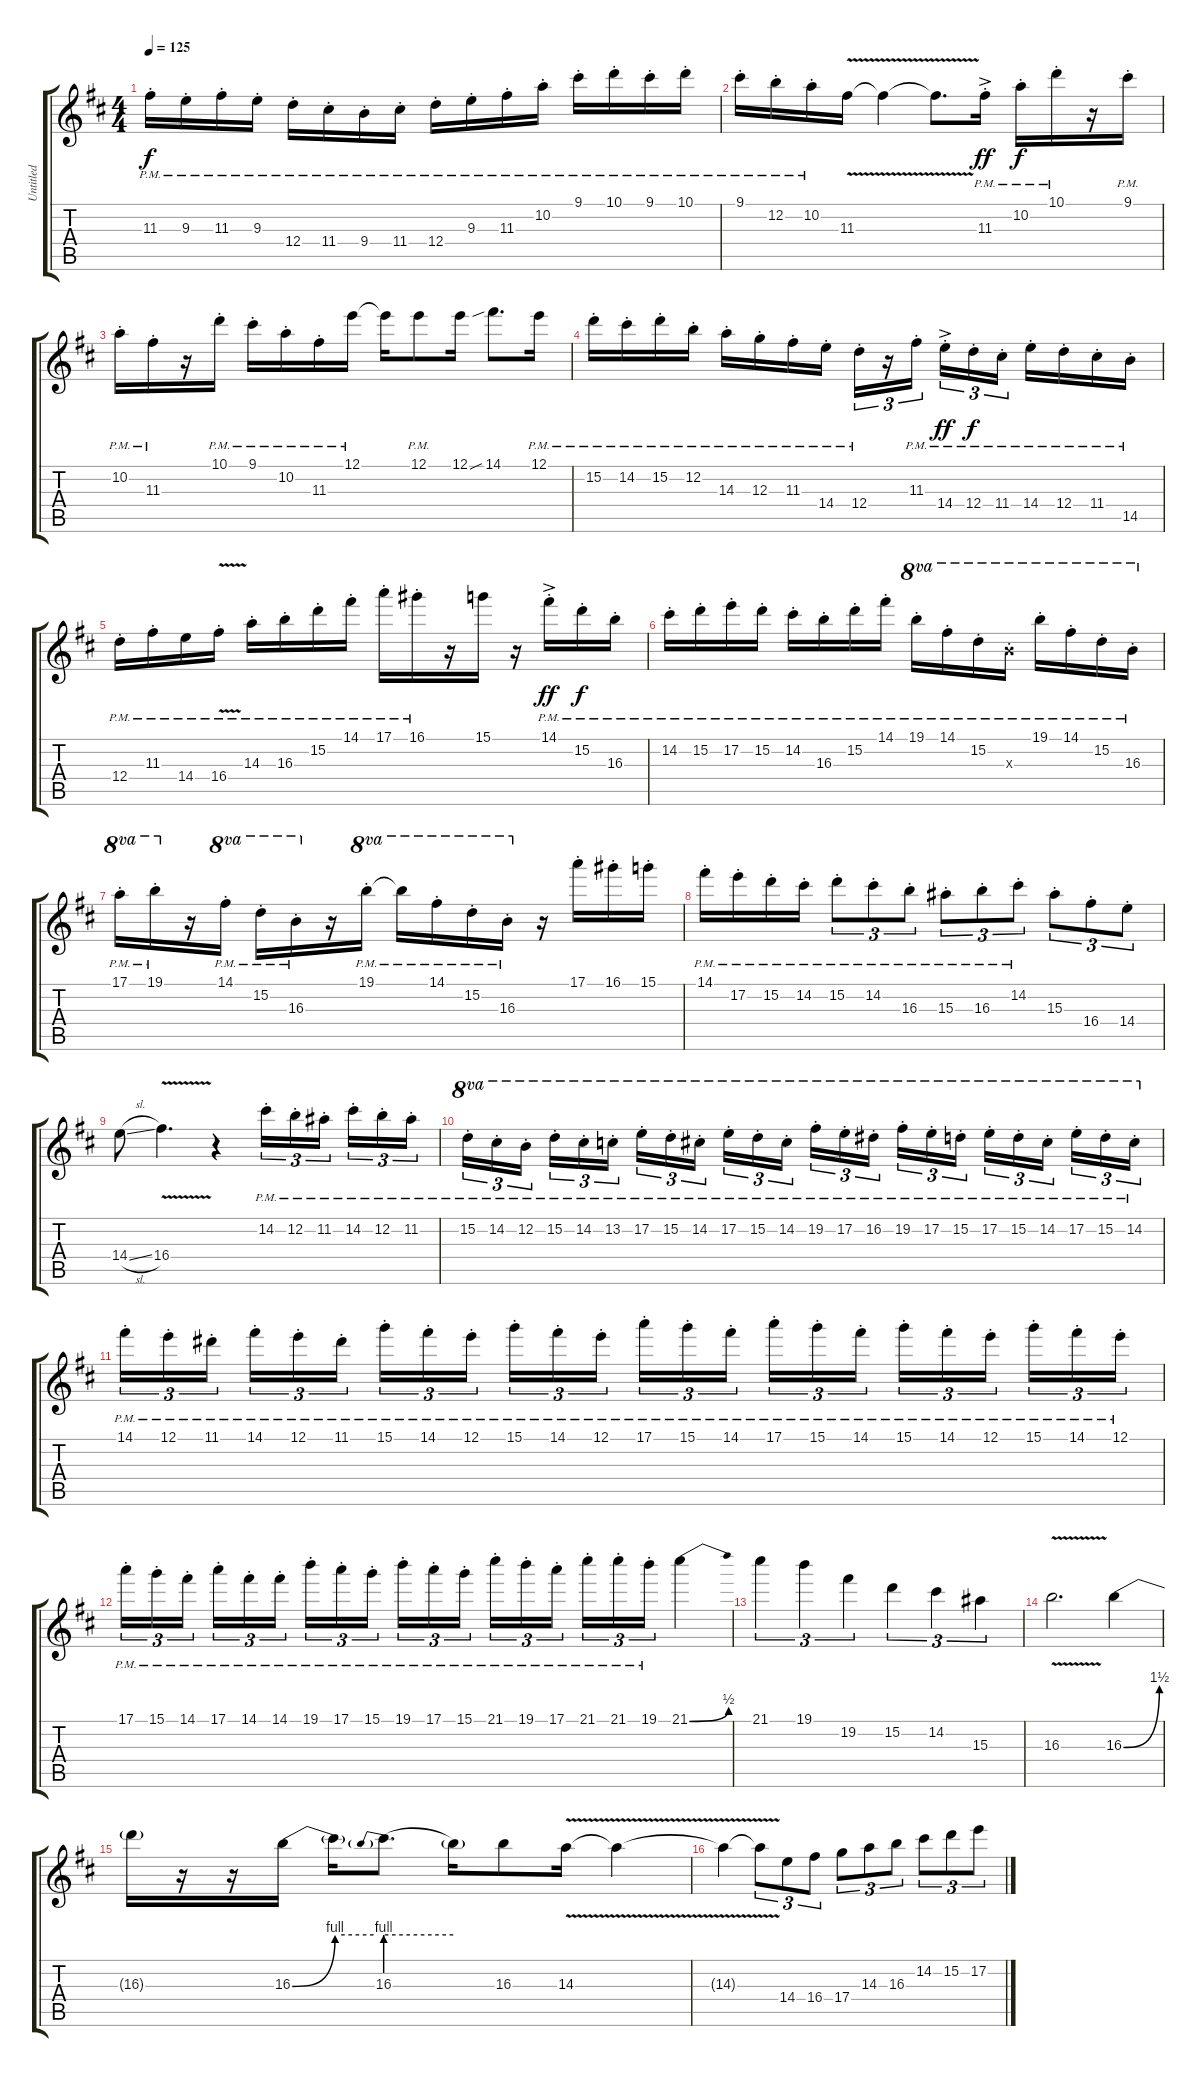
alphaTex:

\track ("Untitled" "Untitled") {instrument overdrivenguitar}
\staff {score tabs}
\tuning (E4 B3 G3 D3 A2 E2) {hide}
\ts (4 4)
\tempo 125
\clef g2
\ks d
11.3{pm st}.16{dy f instrument overdrivenguitar} 9.3{pm st}.16 11.3{pm st}.16 9.3{pm st}.16 12.4{pm st}.16 11.4{pm st}.16 9.4{pm st}.16 11.4{pm st}.16 12.4{pm st}.16 9.3{pm st}.16 11.3{pm st}.16 10.2{pm st}.16 9.1{pm st}.16 10.1{pm st}.16 9.1{pm st}.16 10.1{pm st}.16 |
9.1{pm st}.16 12.2{pm st}.16 10.2{pm st}.16 11.3{v}.16 11.3{v t}.4 11.3{v t}.8{d} 11.3{ac pm st}.16{dy ff} 10.2{pm st}.16{dy f} 10.1{pm st}.16 r.16 9.1{pm st}.16 |
10.2{pm st}.16 11.3{pm st}.16 r.16 10.1{pm st}.16 9.1{pm st}.16 10.2{pm st}.16 11.3{pm st}.16 12.1{pm}.16 12.1{t}.16 12.1{pm}.8 12.1.16 14.1{sib}.8{d} 12.1{pm}.16 |
15.2{pm st}.16 14.2{pm st}.16 15.2{pm st}.16 12.2{pm st}.16 14.3{pm st}.16 12.3{pm st}.16 11.3{pm st}.16 14.4{pm st}.16 12.4{pm st}.16{tu (3 2)} r.16{tu (3 2)} 11.3{pm st}.16{tu (3 2) beam splitsecondary} 14.4{ac pm st}.16{tu (3 2) dy ff} 12.4{pm st}.16{tu (3 2) dy f} 11.4{pm st}.16{tu (3 2)} 14.4{pm st}.16 12.4{pm st}.16 11.4{pm st}.16 14.5{pm st}.16 |
12.4{pm st}.16 11.3{pm st}.16 14.4{pm}.16 16.4{v pm st}.16 14.3{pm st}.16 16.3{pm st}.16 15.2{pm st}.16 14.1{pm st}.16 17.1{pm st}.16 16.1{pm st}.16 r.16 15.1.16 r.16 14.1{ac pm st}.16{dy ff} 15.2{pm st}.16{dy f} 16.3{pm st}.16 |
14.2{pm st}.16 15.2{pm st}.16 17.2{pm st}.16 15.2{pm st}.16 14.2{pm st}.16 16.3{pm st}.16 15.2{pm st}.16 14.1{pm st}.16 19.1{pm st}.16{ot 8va} 14.1{pm st}.16{ot 8va} 15.2{pm st}.16{ot 8va} 16.3{pm st x}.16{ot 8va} 19.1{pm st}.16{ot 8va} 14.1{pm st}.16{ot 8va} 15.2{pm st}.16{ot 8va} 16.3{pm st}.16{ot 8va} |
17.1{pm st}.16{ot 8va} 19.1{pm st}.16{ot 8va} r.16 14.1{pm st}.16{ot 8va} 15.2{pm st}.16{ot 8va} 16.3{pm st}.16{ot 8va} r.16 19.1{pm st}.16{ot 8va} 19.1{pm t}.16{ot 8va} 14.1{pm st}.16{ot 8va} 15.2{pm st}.16{ot 8va} 16.3{pm st}.16{ot 8va} r.16 17.1{st}.16 16.1{st}.16 15.1{st}.16 |
14.1{pm st}.16 17.2{pm st}.16 15.2{pm st}.16 14.2{pm st}.16 15.2{pm st}.8{tu (3 2)} 14.2{pm st}.8{tu (3 2)} 16.3{pm st}.8{tu (3 2)} 15.3{pm st}.8{tu (3 2)} 16.3{pm st}.8{tu (3 2)} 14.2{pm st}.8{tu (3 2)} 15.3{st}.8{tu (3 2)} 16.4{st}.8{tu (3 2)} 14.4{st}.8{tu (3 2)} |
14.4{sl}.8 16.4{v}.4{d} r.4 14.2{pm st}.16{tu (3 2)} 12.2{pm st}.16{tu (3 2)} 11.2{pm st}.16{tu (3 2) beam splitsecondary} 14.2{pm st}.16{tu (3 2)} 12.2{pm st}.16{tu (3 2)} 11.2{pm st}.16{tu (3 2)} |
15.2{pm st}.16{tu (3 2) ot 8va} 14.2{pm st}.16{tu (3 2) ot 8va} 12.2{pm st}.16{tu (3 2) ot 8va beam splitsecondary} 15.2{pm st}.16{tu (3 2) ot 8va} 14.2{pm st}.16{tu (3 2) ot 8va} 13.2{pm st}.16{tu (3 2) ot 8va} 17.2{pm st}.16{tu (3 2) ot 8va} 15.2{pm st}.16{tu (3 2) ot 8va} 14.2{pm st}.16{tu (3 2) ot 8va beam splitsecondary} 17.2{pm st}.16{tu (3 2) ot 8va} 15.2{pm st}.16{tu (3 2) ot 8va} 14.2{pm st}.16{tu (3 2) ot 8va} 19.2{pm st}.16{tu (3 2) ot 8va} 17.2{pm st}.16{tu (3 2) ot 8va} 16.2{pm st}.16{tu (3 2) ot 8va beam splitsecondary} 19.2{pm st}.16{tu (3 2) ot 8va} 17.2{pm st}.16{tu (3 2) ot 8va} 15.2{pm st}.16{tu (3 2) ot 8va} 17.2{pm st}.16{tu (3 2) ot 8va} 15.2{pm st}.16{tu (3 2) ot 8va} 14.2{pm st}.16{tu (3 2) ot 8va beam splitsecondary} 17.2{pm st}.16{tu (3 2) ot 8va} 15.2{pm st}.16{tu (3 2) ot 8va} 14.2{pm st}.16{tu (3 2) ot 8va} |
14.1{pm st}.16{tu (3 2)} 12.1{pm st}.16{tu (3 2)} 11.1{pm st}.16{tu (3 2) beam splitsecondary} 14.1{pm st}.16{tu (3 2)} 12.1{pm st}.16{tu (3 2)} 11.1{pm st}.16{tu (3 2)} 15.1{pm st}.16{tu (3 2)} 14.1{pm st}.16{tu (3 2)} 12.1{pm st}.16{tu (3 2) beam splitsecondary} 15.1{pm st}.16{tu (3 2)} 14.1{pm st}.16{tu (3 2)} 12.1{pm st}.16{tu (3 2)} 17.1{pm st}.16{tu (3 2)} 15.1{pm st}.16{tu (3 2)} 14.1{pm st}.16{tu (3 2) beam splitsecondary} 17.1{pm st}.16{tu (3 2)} 15.1{pm st}.16{tu (3 2)} 14.1{pm st}.16{tu (3 2)} 15.1{pm st}.16{tu (3 2)} 14.1{pm st}.16{tu (3 2)} 12.1{pm st}.16{tu (3 2) beam splitsecondary} 15.1{pm st}.16{tu (3 2)} 14.1{pm st}.16{tu (3 2)} 12.1{pm st}.16{tu (3 2)} |
17.1{pm st}.16{tu (3 2)} 15.1{pm st}.16{tu (3 2)} 14.1{pm st}.16{tu (3 2) beam splitsecondary} 17.1{pm st}.16{tu (3 2)} 14.1{pm st}.16{tu (3 2)} 14.1{pm st}.16{tu (3 2)} 19.1{pm st}.16{tu (3 2)} 17.1{pm st}.16{tu (3 2)} 15.1{pm st}.16{tu (3 2) beam splitsecondary} 19.1{pm st}.16{tu (3 2)} 17.1{pm st}.16{tu (3 2)} 15.1{pm st}.16{tu (3 2)} 21.1{pm st}.16{tu (3 2)} 19.1{pm st}.16{tu (3 2)} 17.1{pm st}.16{tu (3 2) beam splitsecondary} 21.1{pm st}.16{tu (3 2)} 21.1{pm st}.16{tu (3 2)} 19.1{pm st}.16{tu (3 2)} 21.1{be (bend 0 0 60 2)}.4 |
21.1.4{tu (3 2)} 19.1.4{tu (3 2)} 19.2.4{tu (3 2)} 15.2.4{tu (3 2)} 14.2.4{tu (3 2)} 15.3.4{tu (3 2)} |
16.3{v}.2{d} 16.3{be (bend 0 0 60 6)}.4 |
16.3{t}.16 r.16 r.16 16.3{be (bend 0 0 60 4)}.16 16.3{be (hold 0 4 60 4) t}.16 16.3{be (prebend 0 4 60 4)}.8{d} 16.3{be (hold 40 0 60 0) t}.16 16.3.8 14.3{v}.16 14.3{v t}.4 |
14.3{v t}.4 14.3{v t}.8{tu (3 2)} 14.4.8{tu (3 2)} 16.4.8{tu (3 2)} 17.4.8{tu (3 2)} 14.3.8{tu (3 2)} 16.3.8{tu (3 2)} 14.2.8{tu (3 2)} 15.2.8{tu (3 2)} 17.2.8{tu (3 2)}
